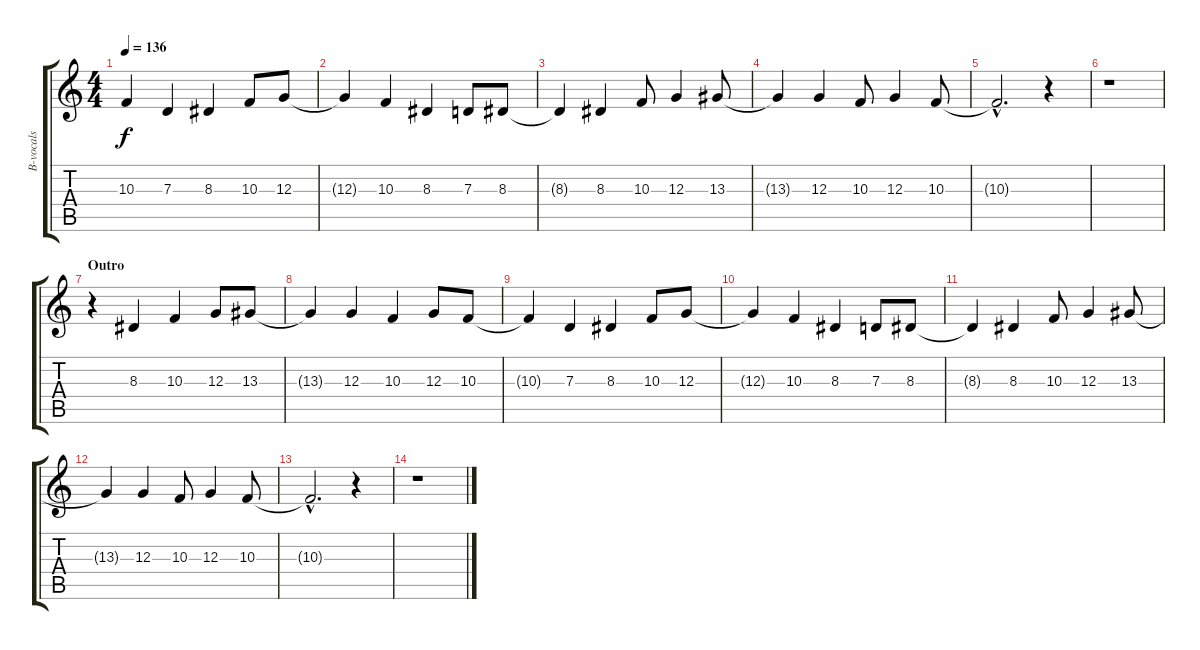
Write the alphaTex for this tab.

\track ("B-vocals" "B-vocals") {instrument lead6voice}
\staff {score tabs}
\tuning (E4 B3 G3 D3 A2 E2) {hide}
\ts (4 4)
\tempo 136
\clef g2
\ks c
10.3{t}.4{dy f} 7.3.4 8.3.4 10.3.8 12.3.8 |
12.3{t}.4 10.3.4 8.3.4 7.3.8 8.3.8 |
8.3{t}.4 8.3.4 10.3.8 12.3.4 13.3.8 |
13.3{t}.4 12.3.4 10.3.8 12.3.4 10.3.8 |
10.3{hac t}.2{d} r.4 |
r.1 |
\section ("" "Outro")
r.4 8.3.4 10.3.4 12.3.8 13.3.8 |
13.3{t}.4{volume 6} 12.3.4 10.3.4 12.3.8 10.3.8 |
10.3{t}.4{volume 3} 7.3.4 8.3.4 10.3.8 12.3.8 |
12.3{t}.4{volume 0} 10.3.4 8.3.4 7.3.8 8.3.8 |
8.3{t}.4{volume 0} 8.3.4 10.3.8 12.3.4 13.3.8 |
13.3{t}.4 12.3.4 10.3.8 12.3.4 10.3.8 |
10.3{hac t}.2{d} r.4 |
r.1
